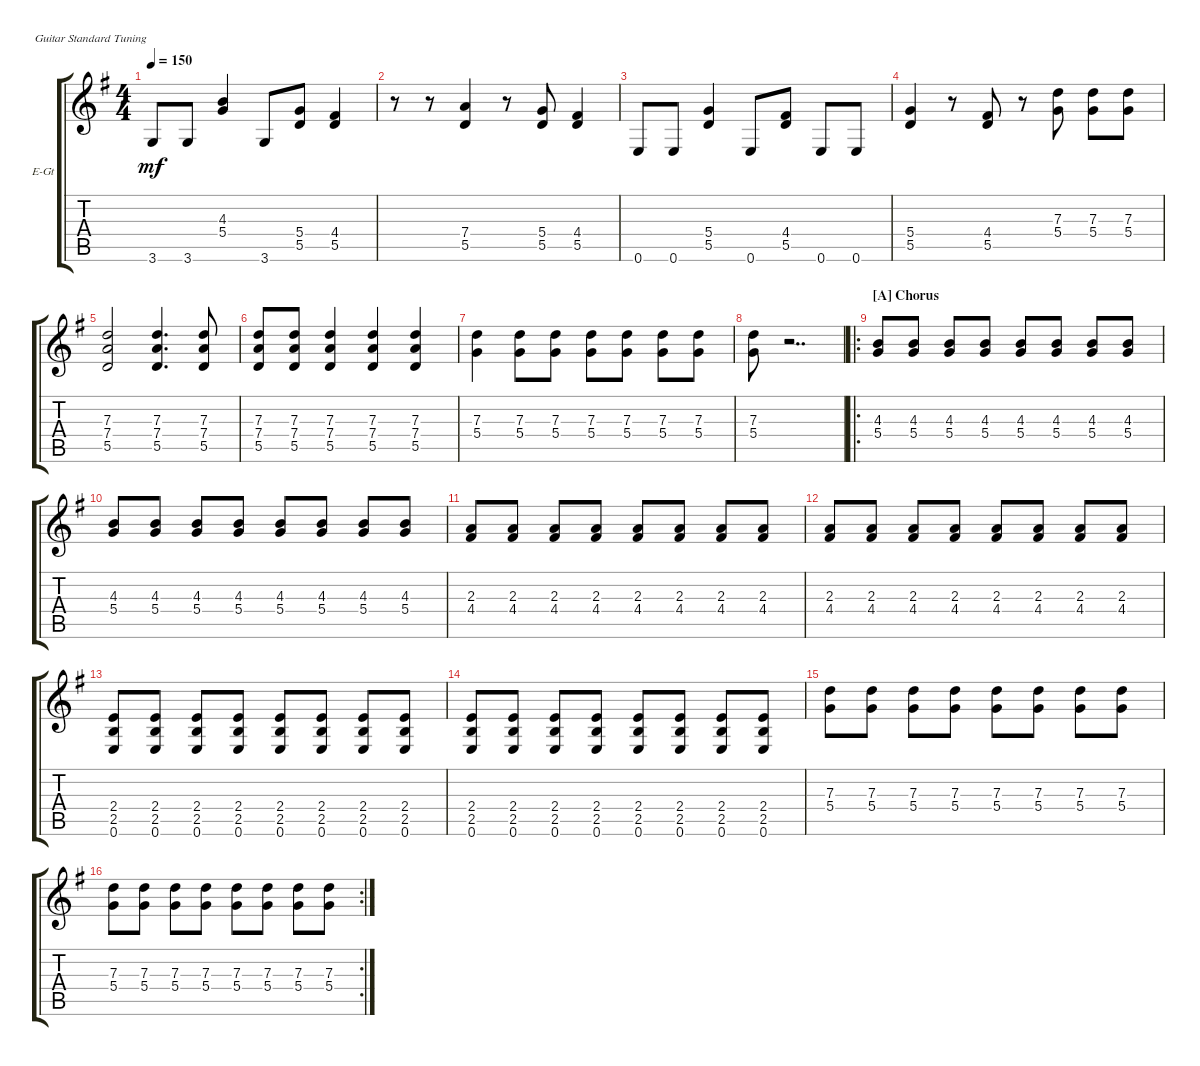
\defaultSystemsLayout 4
\bracketExtendMode groupsimilarinstruments
\firstSystemTrackNameOrientation horizontal
\otherSystemsTrackNameOrientation horizontal
\track ("Electric Guitar" "E-Gt") {instrument distortionguitar}
\staff {score tabs}
\tuning (E4 B3 G3 D3 A2 E2)
\ts (4 4)
\tempo 150
\clef g2
\ks g
3.6.8{dy mf} 3.6.8 (5.4 4.3).4 3.6.8 (5.5 5.4).8 (5.5 4.4).4 |
r.8 r.8 (5.5 7.4).4 r.8 (5.5 5.4).8 (5.5 4.4).4 |
0.6.8 0.6.8 (5.5 5.4).4 0.6.8 (5.5 4.4).8 0.6.8 0.6.8 |
(5.5 5.4).4 r.8 (5.5 4.4).8 r.8 (5.4 7.3).8 (5.4 7.3).8 (5.4 7.3).8 |
(7.4 7.3 5.5).2 (7.4 7.3 5.5).4{d} (5.5 7.4 7.3).8 |
(5.5 7.4 7.3).8 (5.5 7.4 7.3).8 (5.5 7.4 7.3).4 (5.5 7.4 7.3).4 (5.5 7.4 7.3).4 |
(7.3 5.4).4 (7.3 5.4).8 (7.3 5.4).8 (7.3 5.4).8 (7.3 5.4).8 (7.3 5.4).8 (7.3 5.4).8 |
(7.3 5.4).8 r.2{dd} |
\ro
\section ("A" "Chorus")
(5.4 4.3).8 (5.4 4.3).8 (5.4 4.3).8 (5.4 4.3).8 (5.4 4.3).8 (5.4 4.3).8 (5.4 4.3).8 (5.4 4.3).8 |
(5.4 4.3).8 (5.4 4.3).8 (5.4 4.3).8 (5.4 4.3).8 (5.4 4.3).8 (5.4 4.3).8 (5.4 4.3).8 (5.4 4.3).8 |
(4.4 2.3).8 (4.4 2.3).8 (4.4 2.3).8 (4.4 2.3).8 (4.4 2.3).8 (4.4 2.3).8 (4.4 2.3).8 (4.4 2.3).8 |
(4.4 2.3).8 (4.4 2.3).8 (4.4 2.3).8 (4.4 2.3).8 (4.4 2.3).8 (4.4 2.3).8 (4.4 2.3).8 (4.4 2.3).8 |
(0.6 2.5 2.4).8 (0.6 2.5 2.4).8 (0.6 2.5 2.4).8 (0.6 2.5 2.4).8 (0.6 2.5 2.4).8 (0.6 2.5 2.4).8 (0.6 2.5 2.4).8 (0.6 2.5 2.4).8 |
(0.6 2.5 2.4).8 (0.6 2.5 2.4).8 (0.6 2.5 2.4).8 (0.6 2.5 2.4).8 (0.6 2.5 2.4).8 (0.6 2.5 2.4).8 (0.6 2.5 2.4).8 (0.6 2.5 2.4).8 |
(5.4 7.3).8 (5.4 7.3).8 (5.4 7.3).8 (5.4 7.3).8 (5.4 7.3).8 (5.4 7.3).8 (5.4 7.3).8 (5.4 7.3).8 |
\rc 2
(5.4 7.3).8 (5.4 7.3).8 (5.4 7.3).8 (5.4 7.3).8 (5.4 7.3).8 (5.4 7.3).8 (5.4 7.3).8 (5.4 7.3).8
